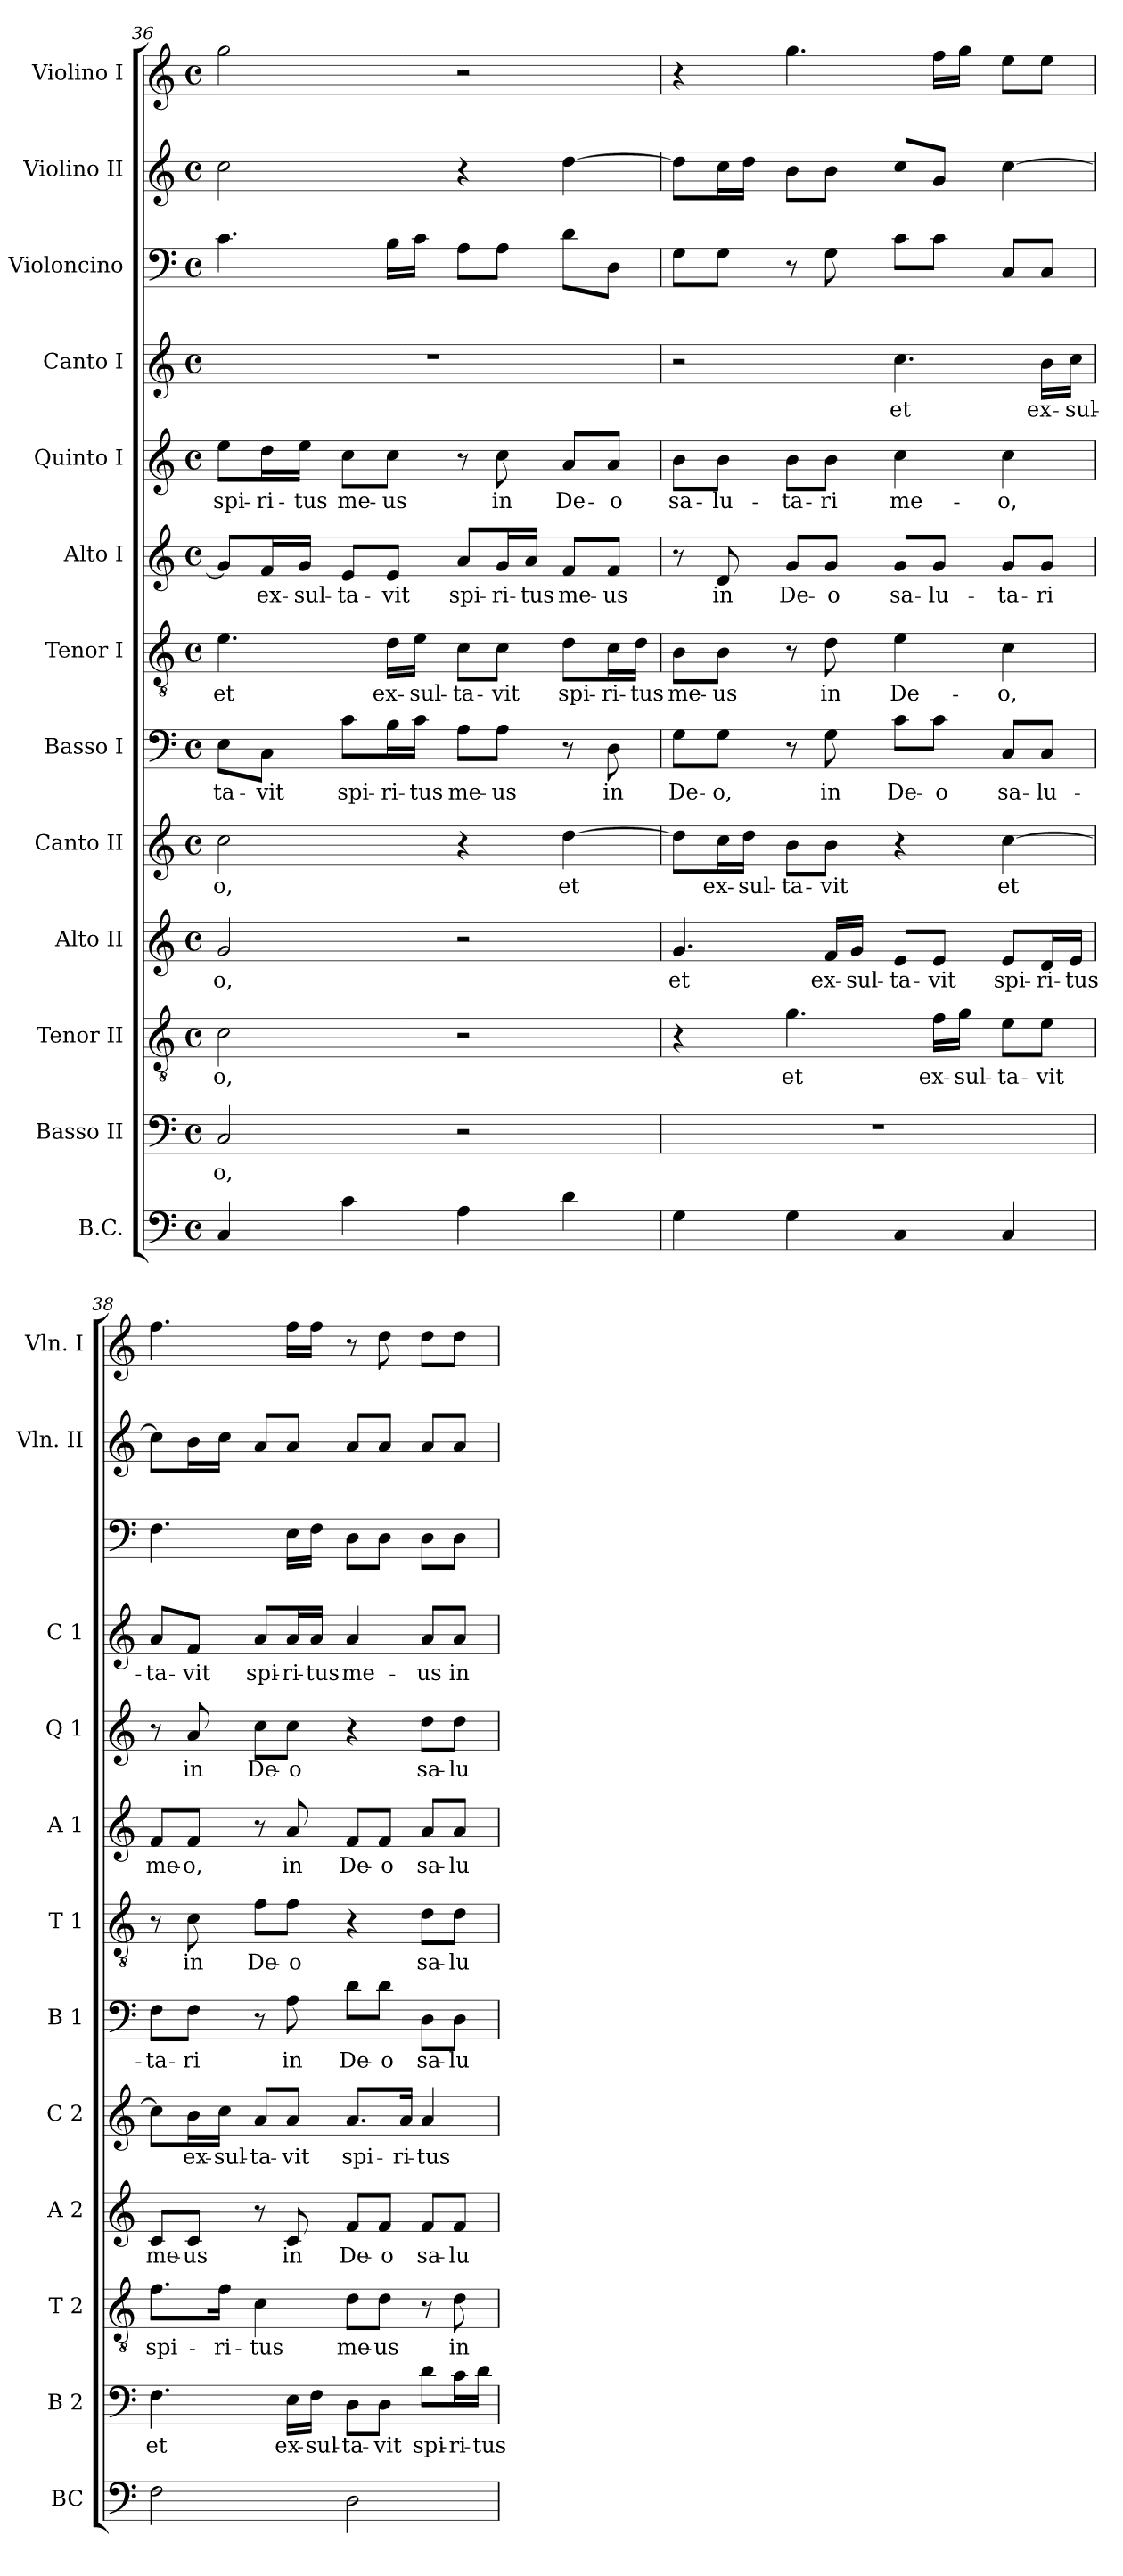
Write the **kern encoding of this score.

**kern	**kern	**text	**kern	**text	**kern	**text	**kern	**text	**kern	**text	**kern	**text	**kern	**text	**kern	**text	**kern	**text	**kern	**kern	**kern
*part13	*part12	*part12	*part11	*part11	*part10	*part10	*part9	*part9	*part8	*part8	*part7	*part7	*part6	*part6	*part5	*part5	*part4	*part4	*part3	*part2	*part1
*staff13	*staff12	*staff12	*staff11	*staff11	*staff10	*staff10	*staff9	*staff9	*staff8	*staff8	*staff7	*staff7	*staff6	*staff6	*staff5	*staff5	*staff4	*staff4	*staff3	*staff2	*staff1
*I"B.C.	*I"Basso II	*	*I"Tenor II	*	*I"Alto II	*	*I"Canto II	*	*I"Basso I	*	*I"Tenor I	*	*I"Alto I	*	*I"Quinto I	*	*I"Canto I	*	*I"Violoncino	*I"Violino II	*I"Violino I
*I'BC	*I'B 2	*	*I'T 2	*	*I'A 2	*	*I'C 2	*	*I'B 1	*	*I'T 1	*	*I'A 1	*	*I'Q 1	*	*I'C 1	*	*	*I'Vln. II	*I'Vln. I
*clefF4	*clefF4	*	*clefGv2	*	*clefG2	*	*clefG2	*	*clefF4	*	*clefGv2	*	*clefG2	*	*clefG2	*	*clefG2	*	*clefF4	*clefG2	*clefG2
*k[]	*k[]	*	*k[]	*	*k[]	*	*k[]	*	*k[]	*	*k[]	*	*k[]	*	*k[]	*	*k[]	*	*k[]	*k[]	*k[]
*C:	*C:	*	*C:	*	*C:	*	*C:	*	*C:	*	*C:	*	*C:	*	*C:	*	*C:	*	*C:	*C:	*C:
*M4/4	*M4/4	*	*M4/4	*	*M4/4	*	*M4/4	*	*M4/4	*	*M4/4	*	*M4/4	*	*M4/4	*	*M4/4	*	*M4/4	*M4/4	*M4/4
*met(c)	*met(c)	*	*met(c)	*	*met(c)	*	*met(c)	*	*met(c)	*	*met(c)	*	*met(c)	*	*met(c)	*	*met(c)	*	*met(c)	*met(c)	*met(c)
=36	=36	=36	=36	=36	=36	=36	=36	=36	=36	=36	=36	=36	=36	=36	=36	=36	=36	=36	=36	=36	=36
!	!	!LO:LY:b	!	!	!	!	!	!	!	!	!	!	!	!	!	!	!	!	!	!	!
!	!	!	!	!LO:LY:b	!	!	!	!	!	!	!	!	!	!	!	!	!	!	!	!	!
!	!	!	!	!	!	!LO:LY:b	!	!	!	!	!	!	!	!	!	!	!	!	!	!	!
!	!	!	!	!	!	!	!	!LO:LY:b	!	!	!	!	!	!	!	!	!	!	!	!	!
!	!	!	!	!	!	!	!	!	!	!LO:LY:b	!	!	!	!	!	!	!	!	!	!	!
!	!	!	!	!	!	!	!	!	!	!	!	!LO:LY:b	!	!	!	!	!	!	!	!	!
!	!	!	!	!	!	!	!	!	!	!	!	!	!	!	!	!LO:LY:b	!	!	!	!	!
4C/	2C/	-o,	2c\	-o,	2g/	-o,	2cc\	-o,	8E\L	-ta-	4.e\	et	8g/L]	.	8ee\L	spi-	1r	.	4.c\	2cc\	2gg\
!	!	!	!	!	!	!	!	!	!	!LO:LY:b	!	!	!	!	!	!	!	!	!	!	!
!	!	!	!	!	!	!	!	!	!	!	!	!	!	!LO:LY:b	!	!	!	!	!	!	!
!	!	!	!	!	!	!	!	!	!	!	!	!	!	!	!	!LO:LY:b	!	!	!	!	!
.	.	.	.	.	.	.	.	.	8C\J	-vit	.	.	16f/L	ex-	16dd\L	-ri-	.	.	.	.	.
!	!	!	!	!	!	!	!	!	!	!	!	!	!	!LO:LY:b	!	!	!	!	!	!	!
!	!	!	!	!	!	!	!	!	!	!	!	!	!	!	!	!LO:LY:b	!	!	!	!	!
.	.	.	.	.	.	.	.	.	.	.	.	.	16g/JJ	-sul-	16ee\JJ	-tus	.	.	.	.	.
!	!	!	!	!	!	!	!	!	!	!LO:LY:b	!	!	!	!	!	!	!	!	!	!	!
!	!	!	!	!	!	!	!	!	!	!	!	!	!	!LO:LY:b	!	!	!	!	!	!	!
!	!	!	!	!	!	!	!	!	!	!	!	!	!	!	!	!LO:LY:b	!	!	!	!	!
4c\	.	.	.	.	.	.	.	.	8c\L	spi-	.	.	8e/L	-ta-	8cc\L	me-	.	.	.	.	.
!	!	!	!	!	!	!	!	!	!	!LO:LY:b	!	!	!	!	!	!	!	!	!	!	!
!	!	!	!	!	!	!	!	!	!	!	!	!LO:LY:b	!	!	!	!	!	!	!	!	!
!	!	!	!	!	!	!	!	!	!	!	!	!	!	!LO:LY:b	!	!	!	!	!	!	!
!	!	!	!	!	!	!	!	!	!	!	!	!	!	!	!	!LO:LY:b	!	!	!	!	!
.	.	.	.	.	.	.	.	.	16B\L	-ri-	16d\LL	ex-	8e/J	-vit	8cc\J	-us	.	.	16B\LL	.	.
!	!	!	!	!	!	!	!	!	!	!LO:LY:b	!	!	!	!	!	!	!	!	!	!	!
!	!	!	!	!	!	!	!	!	!	!	!	!LO:LY:b	!	!	!	!	!	!	!	!	!
.	.	.	.	.	.	.	.	.	16c\JJ	-tus	16e\JJ	-sul-	.	.	.	.	.	.	16c\JJ	.	.
!	!	!	!	!	!	!	!	!	!	!LO:LY:b	!	!	!	!	!	!	!	!	!	!	!
!	!	!	!	!	!	!	!	!	!	!	!	!LO:LY:b	!	!	!	!	!	!	!	!	!
!	!	!	!	!	!	!	!	!	!	!	!	!	!	!LO:LY:b	!	!	!	!	!	!	!
4A\	2r	.	2r	.	2r	.	4r	.	8A\L	me-	8c\L	-ta-	8a/L	spi-	8r	.	.	.	8A\L	4r	2r
!	!	!	!	!	!	!	!	!	!	!LO:LY:b	!	!	!	!	!	!	!	!	!	!	!
!	!	!	!	!	!	!	!	!	!	!	!	!LO:LY:b	!	!	!	!	!	!	!	!	!
!	!	!	!	!	!	!	!	!	!	!	!	!	!	!LO:LY:b	!	!	!	!	!	!	!
!	!	!	!	!	!	!	!	!	!	!	!	!	!	!	!	!LO:LY:b	!	!	!	!	!
.	.	.	.	.	.	.	.	.	8A\J	-us	8c\J	-vit	16g/L	-ri-	8cc\	in	.	.	8A\J	.	.
!	!	!	!	!	!	!	!	!	!	!	!	!	!	!LO:LY:b	!	!	!	!	!	!	!
.	.	.	.	.	.	.	.	.	.	.	.	.	16a/JJ	-tus	.	.	.	.	.	.	.
!	!	!	!	!	!	!	!	!LO:LY:b	!	!	!	!	!	!	!	!	!	!	!	!	!
!	!	!	!	!	!	!	!	!	!	!	!	!LO:LY:b	!	!	!	!	!	!	!	!	!
!	!	!	!	!	!	!	!	!	!	!	!	!	!	!LO:LY:b	!	!	!	!	!	!	!
!	!	!	!	!	!	!	!	!	!	!	!	!	!	!	!	!LO:LY:b	!	!	!	!	!
4d\	.	.	.	.	.	.	[4dd\	et	8r	.	8d\L	spi-	8f/L	me-	8a/L	De-	.	.	8d\L	[4dd\	.
!	!	!	!	!	!	!	!	!	!	!LO:LY:b	!	!	!	!	!	!	!	!	!	!	!
!	!	!	!	!	!	!	!	!	!	!	!	!LO:LY:b	!	!	!	!	!	!	!	!	!
!	!	!	!	!	!	!	!	!	!	!	!	!	!	!LO:LY:b	!	!	!	!	!	!	!
!	!	!	!	!	!	!	!	!	!	!	!	!	!	!	!	!LO:LY:b	!	!	!	!	!
.	.	.	.	.	.	.	.	.	8D\	in	16c\L	-ri-	8f/J	-us	8a/J	-o	.	.	8D\J	.	.
!	!	!	!	!	!	!	!	!	!	!	!	!LO:LY:b	!	!	!	!	!	!	!	!	!
.	.	.	.	.	.	.	.	.	.	.	16d\JJ	-tus	.	.	.	.	.	.	.	.	.
=37	=37	=37	=37	=37	=37	=37	=37	=37	=37	=37	=37	=37	=37	=37	=37	=37	=37	=37	=37	=37	=37
!	!	!	!	!	!	!LO:LY:b	!	!	!	!	!	!	!	!	!	!	!	!	!	!	!
!	!	!	!	!	!	!	!	!	!	!LO:LY:b	!	!	!	!	!	!	!	!	!	!	!
!	!	!	!	!	!	!	!	!	!	!	!	!LO:LY:b	!	!	!	!	!	!	!	!	!
!	!	!	!	!	!	!	!	!	!	!	!	!	!	!	!	!LO:LY:b	!	!	!	!	!
4G\	1r	.	4r	.	4.g/	et	8dd\L]	.	8G\L	De-	8B\L	me-	8r	.	8b\L	sa-	2r	.	8G\L	8dd\L]	4r
!	!	!	!	!	!	!	!	!LO:LY:b	!	!	!	!	!	!	!	!	!	!	!	!	!
!	!	!	!	!	!	!	!	!	!	!LO:LY:b	!	!	!	!	!	!	!	!	!	!	!
!	!	!	!	!	!	!	!	!	!	!	!	!LO:LY:b	!	!	!	!	!	!	!	!	!
!	!	!	!	!	!	!	!	!	!	!	!	!	!	!LO:LY:b	!	!	!	!	!	!	!
!	!	!	!	!	!	!	!	!	!	!	!	!	!	!	!	!LO:LY:b	!	!	!	!	!
.	.	.	.	.	.	.	16cc\L	ex-	8G\J	-o,	8B\J	-us	8d/	in	8b\J	-lu-	.	.	8G\J	16cc\L	.
!	!	!	!	!	!	!	!	!LO:LY:b	!	!	!	!	!	!	!	!	!	!	!	!	!
.	.	.	.	.	.	.	16dd\JJ	-sul-	.	.	.	.	.	.	.	.	.	.	.	16dd\JJ	.
!	!	!	!	!LO:LY:b	!	!	!	!	!	!	!	!	!	!	!	!	!	!	!	!	!
!	!	!	!	!	!	!	!	!LO:LY:b	!	!	!	!	!	!	!	!	!	!	!	!	!
!	!	!	!	!	!	!	!	!	!	!	!	!	!	!LO:LY:b	!	!	!	!	!	!	!
!	!	!	!	!	!	!	!	!	!	!	!	!	!	!	!	!LO:LY:b	!	!	!	!	!
4G\	.	.	4.g\	et	.	.	8b\L	-ta-	8r	.	8r	.	8g/L	De-	8b\L	-ta-	.	.	8r	8b\L	4.gg\
!	!	!	!	!	!	!LO:LY:b	!	!	!	!	!	!	!	!	!	!	!	!	!	!	!
!	!	!	!	!	!	!	!	!LO:LY:b	!	!	!	!	!	!	!	!	!	!	!	!	!
!	!	!	!	!	!	!	!	!	!	!LO:LY:b	!	!	!	!	!	!	!	!	!	!	!
!	!	!	!	!	!	!	!	!	!	!	!	!LO:LY:b	!	!	!	!	!	!	!	!	!
!	!	!	!	!	!	!	!	!	!	!	!	!	!	!LO:LY:b	!	!	!	!	!	!	!
!	!	!	!	!	!	!	!	!	!	!	!	!	!	!	!	!LO:LY:b	!	!	!	!	!
.	.	.	.	.	16f/LL	ex-	8b\J	-vit	8G\	in	8d\	in	8g/J	-o	8b\J	-ri	.	.	8G\	8b\J	.
!	!	!	!	!	!	!LO:LY:b	!	!	!	!	!	!	!	!	!	!	!	!	!	!	!
.	.	.	.	.	16g/JJ	-sul-	.	.	.	.	.	.	.	.	.	.	.	.	.	.	.
!	!	!	!	!	!	!LO:LY:b	!	!	!	!	!	!	!	!	!	!	!	!	!	!	!
!	!	!	!	!	!	!	!	!	!	!LO:LY:b	!	!	!	!	!	!	!	!	!	!	!
!	!	!	!	!	!	!	!	!	!	!	!	!LO:LY:b	!	!	!	!	!	!	!	!	!
!	!	!	!	!	!	!	!	!	!	!	!	!	!	!LO:LY:b	!	!	!	!	!	!	!
!	!	!	!	!	!	!	!	!	!	!	!	!	!	!	!	!LO:LY:b	!	!	!	!	!
!	!	!	!	!	!	!	!	!	!	!	!	!	!	!	!	!	!	!LO:LY:b	!	!	!
4C/	.	.	.	.	8e/L	-ta-	4r	.	8c\L	De-	4e\	De-	8g/L	sa-	4cc\	me-	4.cc\	et	8c\L	8cc/L	.
!	!	!	!	!LO:LY:b	!	!	!	!	!	!	!	!	!	!	!	!	!	!	!	!	!
!	!	!	!	!	!	!LO:LY:b	!	!	!	!	!	!	!	!	!	!	!	!	!	!	!
!	!	!	!	!	!	!	!	!	!	!LO:LY:b	!	!	!	!	!	!	!	!	!	!	!
!	!	!	!	!	!	!	!	!	!	!	!	!	!	!LO:LY:b	!	!	!	!	!	!	!
.	.	.	16f\LL	ex-	8e/J	-vit	.	.	8c\J	-o	.	.	8g/J	-lu-	.	.	.	.	8c\J	8g/J	16ff\LL
!	!	!	!	!LO:LY:b	!	!	!	!	!	!	!	!	!	!	!	!	!	!	!	!	!
.	.	.	16g\JJ	-sul-	.	.	.	.	.	.	.	.	.	.	.	.	.	.	.	.	16gg\JJ
!	!	!	!	!LO:LY:b	!	!	!	!	!	!	!	!	!	!	!	!	!	!	!	!	!
!	!	!	!	!	!	!LO:LY:b	!	!	!	!	!	!	!	!	!	!	!	!	!	!	!
!	!	!	!	!	!	!	!	!LO:LY:b	!	!	!	!	!	!	!	!	!	!	!	!	!
!	!	!	!	!	!	!	!	!	!	!LO:LY:b	!	!	!	!	!	!	!	!	!	!	!
!	!	!	!	!	!	!	!	!	!	!	!	!LO:LY:b	!	!	!	!	!	!	!	!	!
!	!	!	!	!	!	!	!	!	!	!	!	!	!	!LO:LY:b	!	!	!	!	!	!	!
!	!	!	!	!	!	!	!	!	!	!	!	!	!	!	!	!LO:LY:b	!	!	!	!	!
4C/	.	.	8e\L	-ta-	8e/L	spi-	[4cc\	et	8C/L	sa-	4c\	-o,	8g/L	-ta-	4cc\	-o,	.	.	8C/L	[4cc\	8ee\L
!	!	!	!	!LO:LY:b	!	!	!	!	!	!	!	!	!	!	!	!	!	!	!	!	!
!	!	!	!	!	!	!LO:LY:b	!	!	!	!	!	!	!	!	!	!	!	!	!	!	!
!	!	!	!	!	!	!	!	!	!	!LO:LY:b	!	!	!	!	!	!	!	!	!	!	!
!	!	!	!	!	!	!	!	!	!	!	!	!	!	!LO:LY:b	!	!	!	!	!	!	!
!	!	!	!	!	!	!	!	!	!	!	!	!	!	!	!	!	!	!LO:LY:b	!	!	!
.	.	.	8e\J	-vit	16d/L	-ri-	.	.	8C/J	-lu-	.	.	8g/J	-ri	.	.	16b\LL	ex-	8C/J	.	8ee\J
!	!	!	!	!	!	!LO:LY:b	!	!	!	!	!	!	!	!	!	!	!	!	!	!	!
!	!	!	!	!	!	!	!	!	!	!	!	!	!	!	!	!	!	!LO:LY:b	!	!	!
.	.	.	.	.	16e/JJ	-tus	.	.	.	.	.	.	.	.	.	.	16cc\JJ	-sul-	.	.	.
!!LO:PB:g=z
=38	=38	=38	=38	=38	=38	=38	=38	=38	=38	=38	=38	=38	=38	=38	=38	=38	=38	=38	=38	=38	=38
!	!	!LO:LY:b	!	!	!	!	!	!	!	!	!	!	!	!	!	!	!	!	!	!	!
!	!	!	!	!LO:LY:b	!	!	!	!	!	!	!	!	!	!	!	!	!	!	!	!	!
!	!	!	!	!	!	!LO:LY:b	!	!	!	!	!	!	!	!	!	!	!	!	!	!	!
!	!	!	!	!	!	!	!	!	!	!LO:LY:b	!	!	!	!	!	!	!	!	!	!	!
!	!	!	!	!	!	!	!	!	!	!	!	!	!	!LO:LY:b	!	!	!	!	!	!	!
!	!	!	!	!	!	!	!	!	!	!	!	!	!	!	!	!	!	!LO:LY:b	!	!	!
2F\	4.F\	et	8.f\L	spi-	8c/L	me-	8cc\L]	.	8F\L	-ta-	8r	.	8f/L	me-	8r	.	8a/L	-ta-	4.F\	8cc\L]	4.ff\
!	!	!	!	!	!	!LO:LY:b	!	!	!	!	!	!	!	!	!	!	!	!	!	!	!
!	!	!	!	!	!	!	!	!LO:LY:b	!	!	!	!	!	!	!	!	!	!	!	!	!
!	!	!	!	!	!	!	!	!	!	!LO:LY:b	!	!	!	!	!	!	!	!	!	!	!
!	!	!	!	!	!	!	!	!	!	!	!	!LO:LY:b	!	!	!	!	!	!	!	!	!
!	!	!	!	!	!	!	!	!	!	!	!	!	!	!LO:LY:b	!	!	!	!	!	!	!
!	!	!	!	!	!	!	!	!	!	!	!	!	!	!	!	!LO:LY:b	!	!	!	!	!
!	!	!	!	!	!	!	!	!	!	!	!	!	!	!	!	!	!	!LO:LY:b	!	!	!
.	.	.	.	.	8c/J	-us	16b\L	ex-	8F\J	-ri	8c\	in	8f/J	-o,	8a/	in	8f/J	-vit	.	16b\L	.
!	!	!	!	!LO:LY:b	!	!	!	!	!	!	!	!	!	!	!	!	!	!	!	!	!
!	!	!	!	!	!	!	!	!LO:LY:b	!	!	!	!	!	!	!	!	!	!	!	!	!
.	.	.	16f\Jk	-ri-	.	.	16cc\JJ	-sul-	.	.	.	.	.	.	.	.	.	.	.	16cc\JJ	.
!	!	!	!	!LO:LY:b	!	!	!	!	!	!	!	!	!	!	!	!	!	!	!	!	!
!	!	!	!	!	!	!	!	!LO:LY:b	!	!	!	!	!	!	!	!	!	!	!	!	!
!	!	!	!	!	!	!	!	!	!	!	!	!LO:LY:b	!	!	!	!	!	!	!	!	!
!	!	!	!	!	!	!	!	!	!	!	!	!	!	!	!	!LO:LY:b	!	!	!	!	!
!	!	!	!	!	!	!	!	!	!	!	!	!	!	!	!	!	!	!LO:LY:b	!	!	!
.	.	.	4c\	-tus	8r	.	8a/L	-ta-	8r	.	8f\L	De-	8r	.	8cc\L	De-	8a/L	spi-	.	8a/L	.
!	!	!LO:LY:b	!	!	!	!	!	!	!	!	!	!	!	!	!	!	!	!	!	!	!
!	!	!	!	!	!	!LO:LY:b	!	!	!	!	!	!	!	!	!	!	!	!	!	!	!
!	!	!	!	!	!	!	!	!LO:LY:b	!	!	!	!	!	!	!	!	!	!	!	!	!
!	!	!	!	!	!	!	!	!	!	!LO:LY:b	!	!	!	!	!	!	!	!	!	!	!
!	!	!	!	!	!	!	!	!	!	!	!	!LO:LY:b	!	!	!	!	!	!	!	!	!
!	!	!	!	!	!	!	!	!	!	!	!	!	!	!LO:LY:b	!	!	!	!	!	!	!
!	!	!	!	!	!	!	!	!	!	!	!	!	!	!	!	!LO:LY:b	!	!	!	!	!
!	!	!	!	!	!	!	!	!	!	!	!	!	!	!	!	!	!	!LO:LY:b	!	!	!
.	16E\LL	ex-	.	.	8c/	in	8a/J	-vit	8A\	in	8f\J	-o	8a/	in	8cc\J	-o	16a/L	-ri-	16E\LL	8a/J	16ff\LL
!	!	!LO:LY:b	!	!	!	!	!	!	!	!	!	!	!	!	!	!	!	!	!	!	!
!	!	!	!	!	!	!	!	!	!	!	!	!	!	!	!	!	!	!LO:LY:b	!	!	!
.	16F\JJ	-sul-	.	.	.	.	.	.	.	.	.	.	.	.	.	.	16a/JJ	-tus	16F\JJ	.	16ff\JJ
!	!	!LO:LY:b	!	!	!	!	!	!	!	!	!	!	!	!	!	!	!	!	!	!	!
!	!	!	!	!LO:LY:b	!	!	!	!	!	!	!	!	!	!	!	!	!	!	!	!	!
!	!	!	!	!	!	!LO:LY:b	!	!	!	!	!	!	!	!	!	!	!	!	!	!	!
!	!	!	!	!	!	!	!	!LO:LY:b	!	!	!	!	!	!	!	!	!	!	!	!	!
!	!	!	!	!	!	!	!	!	!	!LO:LY:b	!	!	!	!	!	!	!	!	!	!	!
!	!	!	!	!	!	!	!	!	!	!	!	!	!	!LO:LY:b	!	!	!	!	!	!	!
!	!	!	!	!	!	!	!	!	!	!	!	!	!	!	!	!	!	!LO:LY:b	!	!	!
2D\	8D\L	-ta-	8d\L	me-	8f/L	De-	8.a/L	spi-	8d\L	De-	4r	.	8f/L	De-	4r	.	4a/	me-	8D\L	8a/L	8r
!	!	!LO:LY:b	!	!	!	!	!	!	!	!	!	!	!	!	!	!	!	!	!	!	!
!	!	!	!	!LO:LY:b	!	!	!	!	!	!	!	!	!	!	!	!	!	!	!	!	!
!	!	!	!	!	!	!LO:LY:b	!	!	!	!	!	!	!	!	!	!	!	!	!	!	!
!	!	!	!	!	!	!	!	!	!	!LO:LY:b	!	!	!	!	!	!	!	!	!	!	!
!	!	!	!	!	!	!	!	!	!	!	!	!	!	!LO:LY:b	!	!	!	!	!	!	!
.	8D\J	-vit	8d\J	-us	8f/J	-o	.	.	8d\J	-o	.	.	8f/J	-o	.	.	.	.	8D\J	8a/J	8dd\
!	!	!	!	!	!	!	!	!LO:LY:b	!	!	!	!	!	!	!	!	!	!	!	!	!
.	.	.	.	.	.	.	16a/Jk	-ri-	.	.	.	.	.	.	.	.	.	.	.	.	.
!	!	!LO:LY:b	!	!	!	!	!	!	!	!	!	!	!	!	!	!	!	!	!	!	!
!	!	!	!	!	!	!LO:LY:b	!	!	!	!	!	!	!	!	!	!	!	!	!	!	!
!	!	!	!	!	!	!	!	!LO:LY:b	!	!	!	!	!	!	!	!	!	!	!	!	!
!	!	!	!	!	!	!	!	!	!	!LO:LY:b	!	!	!	!	!	!	!	!	!	!	!
!	!	!	!	!	!	!	!	!	!	!	!	!LO:LY:b	!	!	!	!	!	!	!	!	!
!	!	!	!	!	!	!	!	!	!	!	!	!	!	!LO:LY:b	!	!	!	!	!	!	!
!	!	!	!	!	!	!	!	!	!	!	!	!	!	!	!	!LO:LY:b	!	!	!	!	!
!	!	!	!	!	!	!	!	!	!	!	!	!	!	!	!	!	!	!LO:LY:b	!	!	!
.	8d\L	spi-	8r	.	8f/L	sa-	4a/	-tus	8D\L	sa-	8d\L	sa-	8a/L	sa-	8dd\L	sa-	8a/L	-us	8D\L	8a/L	8dd\L
!	!	!LO:LY:b	!	!	!	!	!	!	!	!	!	!	!	!	!	!	!	!	!	!	!
!	!	!	!	!LO:LY:b	!	!	!	!	!	!	!	!	!	!	!	!	!	!	!	!	!
!	!	!	!	!	!	!LO:LY:b	!	!	!	!	!	!	!	!	!	!	!	!	!	!	!
!	!	!	!	!	!	!	!	!	!	!LO:LY:b	!	!	!	!	!	!	!	!	!	!	!
!	!	!	!	!	!	!	!	!	!	!	!	!LO:LY:b	!	!	!	!	!	!	!	!	!
!	!	!	!	!	!	!	!	!	!	!	!	!	!	!LO:LY:b	!	!	!	!	!	!	!
!	!	!	!	!	!	!	!	!	!	!	!	!	!	!	!	!LO:LY:b	!	!	!	!	!
!	!	!	!	!	!	!	!	!	!	!	!	!	!	!	!	!	!	!LO:LY:b	!	!	!
.	16c\L	-ri-	8d\	in	8f/J	-lu-	.	.	8D\J	-lu-	8d\J	-lu-	8a/J	-lu-	8dd\J	-lu-	8a/J	in	8D\J	8a/J	8dd\J
!	!	!LO:LY:b	!	!	!	!	!	!	!	!	!	!	!	!	!	!	!	!	!	!	!
.	16d\JJ	-tus	.	.	.	.	.	.	.	.	.	.	.	.	.	.	.	.	.	.	.
=	=	=	=	=	=	=	=	=	=	=	=	=	=	=	=	=	=	=	=	=	=
*-	*-	*-	*-	*-	*-	*-	*-	*-	*-	*-	*-	*-	*-	*-	*-	*-	*-	*-	*-	*-	*-
